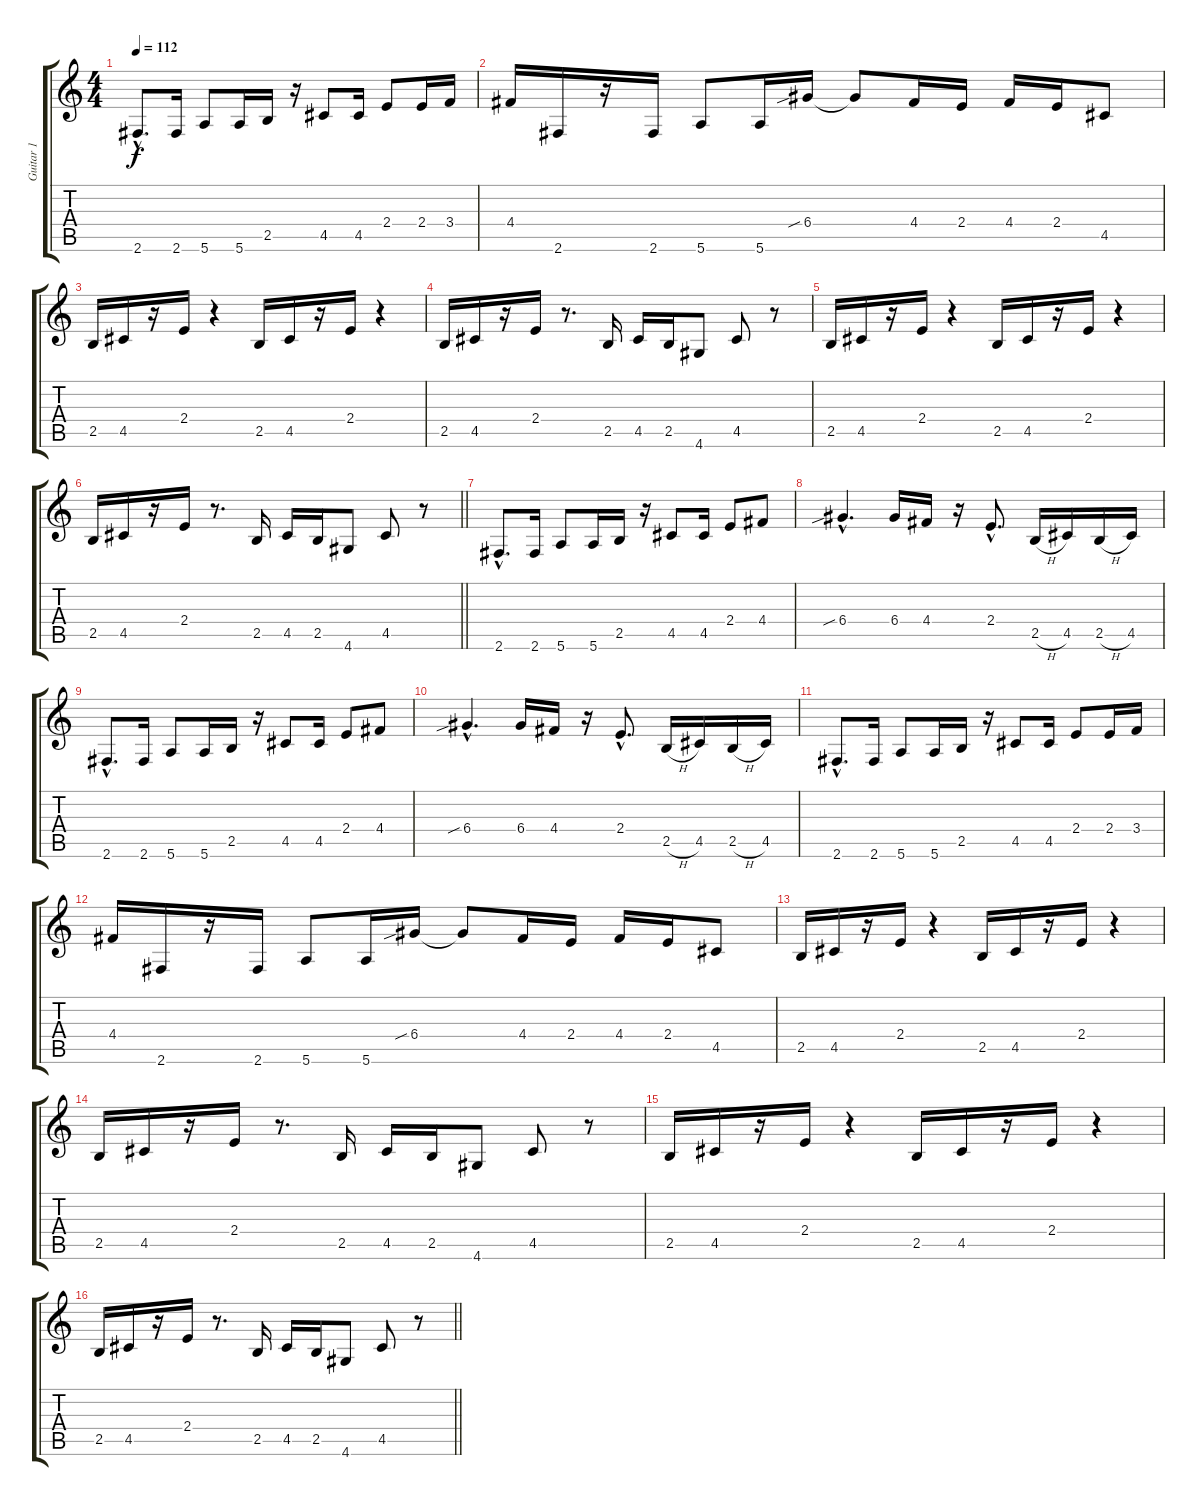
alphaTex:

\track ("Guitar 1" "Guitar 1") {instrument overdrivenguitar}
\staff {score tabs}
\tuning (E4 B3 G3 D3 A2 E2) {hide}
\ts (4 4)
\tempo 112
\clef g2
\ks c
2.6{hac}.8{d dy f} 2.6.16 5.6.8 5.6.16 2.5.16 r.16 4.5.8 4.5.16 2.4.8 2.4.16 3.4.16 |
4.4.16 2.6.16 r.16 2.6.16 5.6.8 5.6.16 6.4{sib}.16 6.4{t}.8 4.4.16 2.4.16 4.4.16 2.4.16 4.5.8 |
2.5.16 4.5.16 r.16 2.4.16 r.4 2.5.16 4.5.16 r.16 2.4.16 r.4 |
2.5.16 4.5.16 r.16 2.4.16 r.8{d} 2.5.16 4.5.16 2.5.16 4.6.8 4.5.8 r.8 |
2.5.16 4.5.16 r.16 2.4.16 r.4 2.5.16 4.5.16 r.16 2.4.16 r.4 |
\barLineRight lightlight
2.5.16 4.5.16 r.16 2.4.16 r.8{d} 2.5.16 4.5.16 2.5.16 4.6.8 4.5.8 r.8 |
2.6{hac}.8{d} 2.6.16 5.6.8 5.6.16 2.5.16 r.16 4.5.8 4.5.16 2.4.8 4.4.8 |
6.4{sib hac}.4{d} 6.4.16 4.4.16 r.16 2.4{hac}.8{d} 2.5{h}.16 4.5.16 2.5{h}.16 4.5.16 |
2.6{hac}.8{d} 2.6.16 5.6.8 5.6.16 2.5.16 r.16 4.5.8 4.5.16 2.4.8 4.4.8 |
6.4{sib hac}.4{d} 6.4.16 4.4.16 r.16 2.4{hac}.8{d} 2.5{h}.16 4.5.16 2.5{h}.16 4.5.16 |
2.6{hac}.8{d} 2.6.16 5.6.8 5.6.16 2.5.16 r.16 4.5.8 4.5.16 2.4.8 2.4.16 3.4.16 |
4.4.16 2.6.16 r.16 2.6.16 5.6.8 5.6.16 6.4{sib}.16 6.4{t}.8 4.4.16 2.4.16 4.4.16 2.4.16 4.5.8 |
2.5.16 4.5.16 r.16 2.4.16 r.4 2.5.16 4.5.16 r.16 2.4.16 r.4 |
2.5.16 4.5.16 r.16 2.4.16 r.8{d} 2.5.16 4.5.16 2.5.16 4.6.8 4.5.8 r.8 |
2.5.16 4.5.16 r.16 2.4.16 r.4 2.5.16 4.5.16 r.16 2.4.16 r.4 |
\barLineRight lightlight
2.5.16 4.5.16 r.16 2.4.16 r.8{d} 2.5.16 4.5.16 2.5.16 4.6.8 4.5.8 r.8
